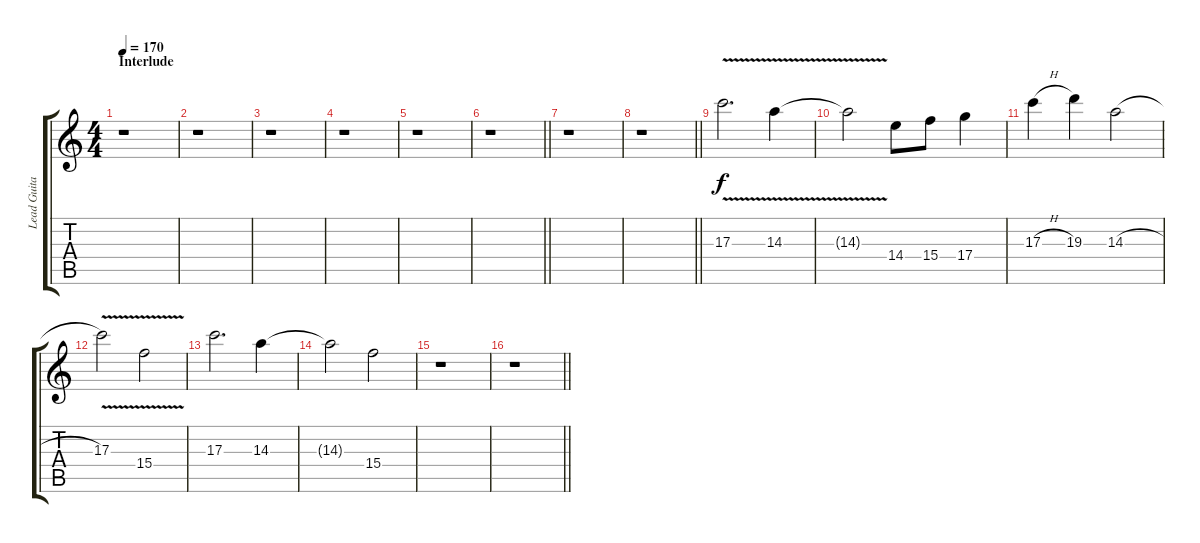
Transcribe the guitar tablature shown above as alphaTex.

\track ("Lead Guitar" "Lead Guita") {instrument distortionguitar}
\staff {score tabs}
\tuning (E4 B3 G3 D3 A2 E2) {hide}
\ts (4 4)
\section ("" "Interlude")
\tempo 170
\clef g2
\ks c
r.1{dy f} |
r.1 |
r.1 |
r.1 |
r.1 |
\barLineRight lightlight
r.1 |
r.1 |
\barLineRight lightlight
r.1 |
17.3{v}.2{d volume 14 instrument distortionguitar} 14.3{v}.4 |
14.3{t}.2 14.4.8 15.4.8 17.4.4 |
17.3{h}.4 19.3.4 14.3{h}.2 |
17.3{v}.2 15.4{v}.2 |
17.3.2{d} 14.3.4 |
14.3{t}.2 15.4.2 |
r.1 |
\barLineRight lightlight
r.1
